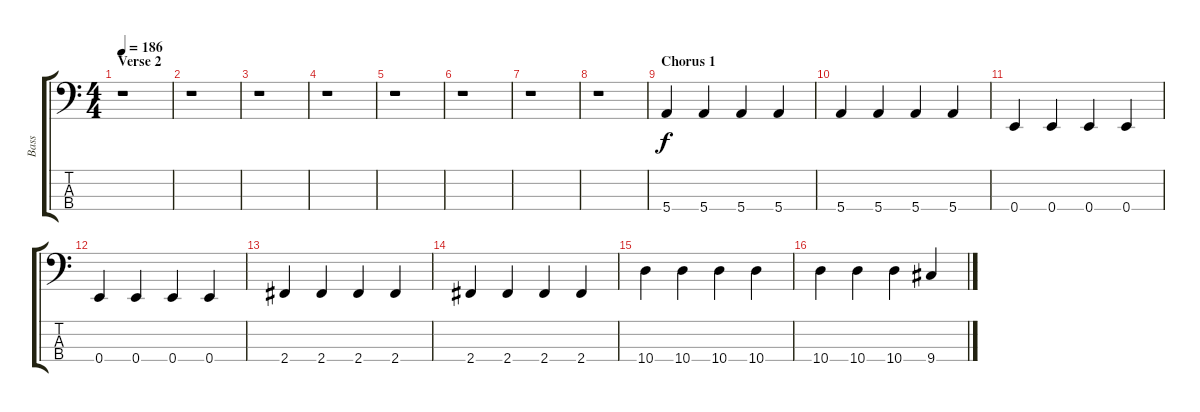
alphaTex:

\track ("Bass" "Bass") {instrument electricbasspick}
\staff {score tabs}
\tuning (G2 D2 A1 E1) {hide}
\ts (4 4)
\section ("" "Verse 2")
\tempo 186
\clef f4
\ks c
r.1{dy f} |
r.1 |
r.1 |
r.1 |
r.1 |
r.1 |
r.1 |
r.1 |
\section ("" "Chorus 1")
5.4.4 5.4.4 5.4.4 5.4.4 |
5.4.4 5.4.4 5.4.4 5.4.4 |
0.4.4 0.4.4 0.4.4 0.4.4 |
0.4.4 0.4.4 0.4.4 0.4.4 |
2.4.4 2.4.4 2.4.4 2.4.4 |
2.4.4 2.4.4 2.4.4 2.4.4 |
10.4.4 10.4.4 10.4.4 10.4.4 |
10.4.4 10.4.4 10.4.4 9.4.4
